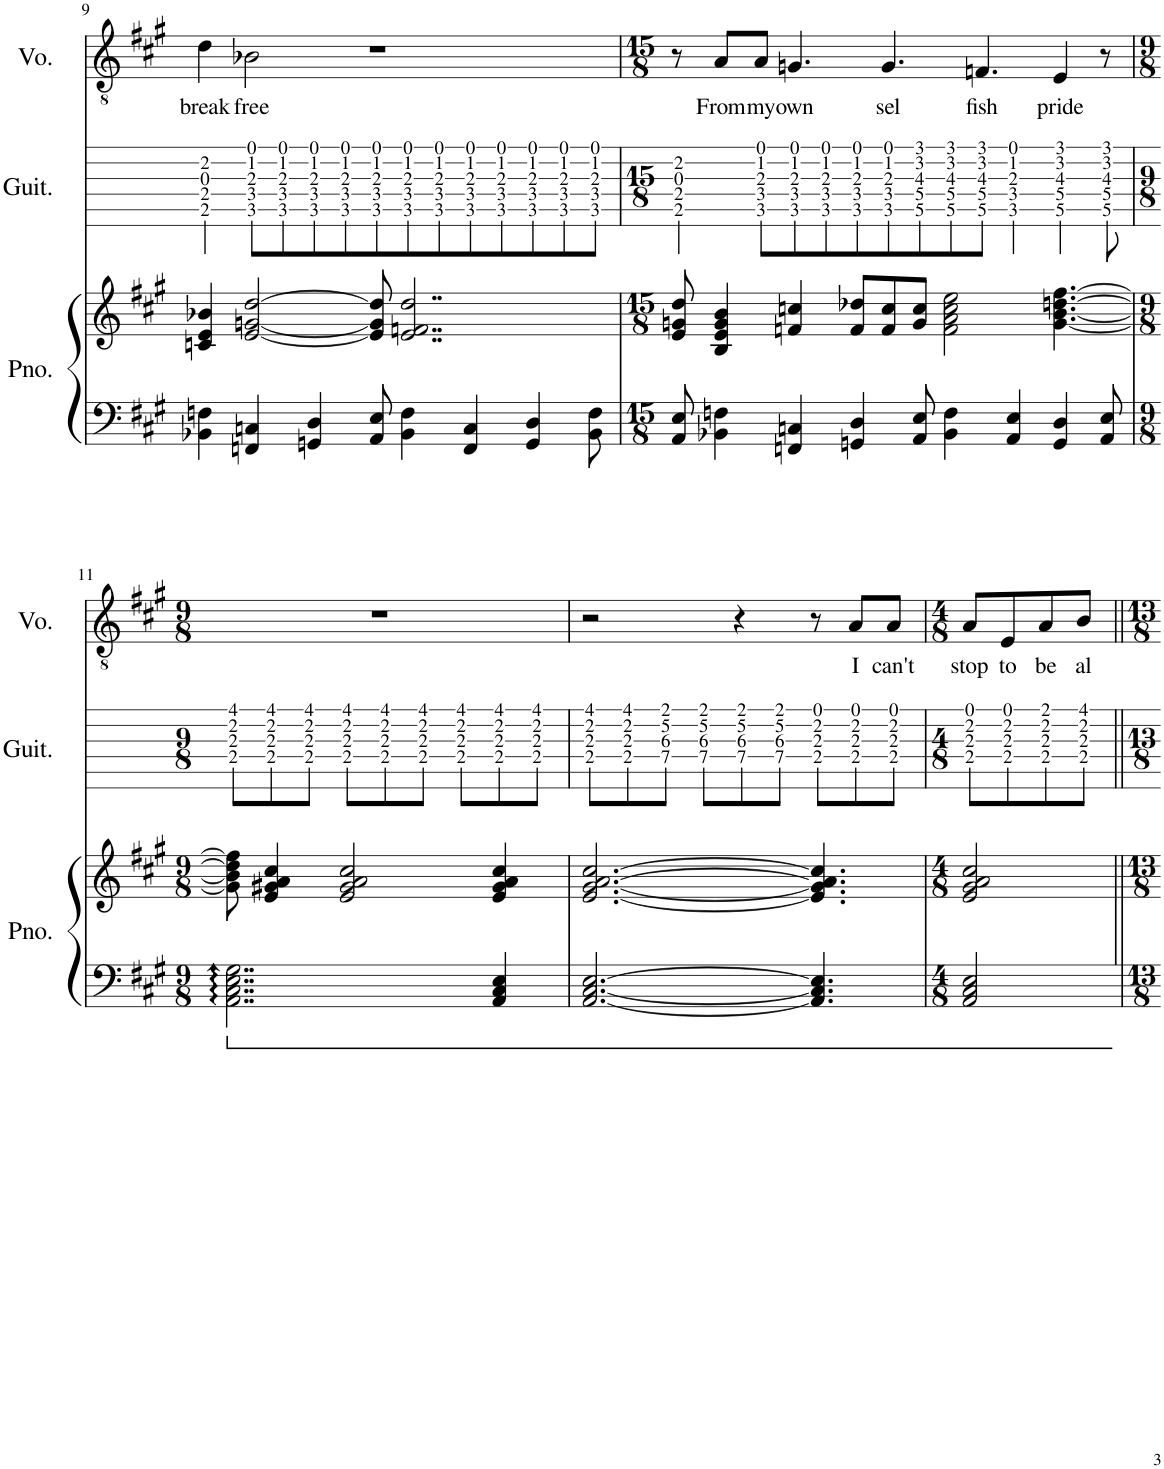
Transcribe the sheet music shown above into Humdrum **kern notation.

**kern	**kern	**kern	**kern	**text
*part3	*part3	*part2	*part1	*part1
*staff4	*staff3	*staff2	*staff1	*staff1
*I"Piano	*	*I"Acoustic Guitar	*I"Voice	*
*I'Pno.	*	*I'Guit.	*I'Vo.	*
!!LO:PB:g=z
*clefF4	*clefG2	*	*clefGv2	*
*k[f#c#g#]	*k[f#c#g#]	*k[f#c#g#]	*k[f#c#g#]	*
*M7/4	*M7/4	*M7/4	*M7/4	*
=9	=9	=9	=9	=9
!	!	!	!	!LO:LY:b
4BB-X\ 4Fn\	4cn/ 4e/ 4b-X/	4BB\ 4E\ 4Gn\ 4c#\	4d\	break
!	!	!	!	!LO:LY:b
4FFn/ 4Cn/	[2e/ [2gn/ [2dd/	8Cn\ 8Fn\ 8A\ 8cn\ 8e\L	2B-X\	free
.	.	8C\ 8F\ 8A\ 8c\ 8e\	.	.
4GGn/ 4D/	.	8C\ 8F\ 8A\ 8c\ 8e\	.	.
.	.	8C\ 8F\ 8A\ 8c\ 8e\	.	.
8AA/ 8E/	8e/] 8g/] 8dd/]	8C\ 8F\ 8A\ 8c\ 8e\	1r	.
4BB-\ 4F\	2..e/ 2..fn/ 2..dd/	8C\ 8F\ 8A\ 8c\ 8e\	.	.
.	.	8C\ 8F\ 8A\ 8c\ 8e\	.	.
4FF/ 4C/	.	8C\ 8F\ 8A\ 8c\ 8e\	.	.
.	.	8C\ 8F\ 8A\ 8c\ 8e\	.	.
4GG/ 4D/	.	8C\ 8F\ 8A\ 8c\ 8e\	.	.
.	.	8C\ 8F\ 8A\ 8c\ 8e\	.	.
8BB-\ 8F\	.	8C\ 8F\ 8A\ 8c\ 8e\J	.	.
=10	=10	=10	=10	=10
*M15/8	*M15/8	*M15/8	*M15/8	*
8AA/ 8E/	8e/ 8gn/ 8dd/	4BB\ 4E\ 4Gn\ 4c#\	8r	.
!	!	!	!	!LO:LY:b
4BB-X\ 4Fn\	4B/ 4e/ 4g/ 4b/	.	8A/L	From
!	!	!	!	!LO:LY:b
.	.	8Cn\ 8Fn\ 8A\ 8cn\ 8e\L	8A/J	my
!	!	!	!	!LO:LY:b
4FFn/ 4Cn/	4fn/ 4ccn/	8C\ 8F\ 8A\ 8c\ 8e\	4.Gn/	own
.	.	8C\ 8F\ 8A\ 8c\ 8e\	.	.
4GGn/ 4D/	8f/ 8dd-X/L	8C\ 8F\ 8A\ 8c\ 8e\	.	.
!	!	!	!	!LO:LY:b
.	8f/ 8cc/	8C\ 8F\ 8A\ 8c\ 8e\	4.G/	sel
8AA/ 8E/	8g/ 8cc/J	8D\ 8G\ 8B\ 8d\ 8gn\	.	.
4BB-\ 4F\	2f\ 2a\ 2cc\ 2ee\	8D\ 8G\ 8B\ 8d\ 8g\	.	.
!	!	!	!	!LO:LY:b
.	.	8D\ 8G\ 8B\ 8d\ 8g\J	4.Fn/	fish
4AA/ 4E/	.	4C\ 4F\ 4A\ 4c\ 4e\	.	.
!	!	!	!	!LO:LY:b
4GG/ 4D/	[4.g\ [4.b\ [4.ddn\ [4.ff#\	4D\ 4G\ 4B\ 4d\ 4g\	4E/	pride
8AA/ 8E/	.	8D\ 8G\ 8B\ 8d\ 8g\	8r	.
!!LO:LB:g=z
=11	=11	=11	=11	=11
*M9/8	*M9/8	*M9/8	*M9/8	*
2..AA\: 2..C#\: 2..E\: 2..G#\:	8g\] 8b\] 8dd\] 8ff#\]	8E\ 8A\ 8c#\ 8g#\L	8%9r	.
.	4e/ 4g#X/ 4a/ 4cc#/	8E\ 8A\ 8c#\ 8g#\	.	.
.	.	8E\ 8A\ 8c#\ 8g#\J	.	.
.	2e/ 2g#/ 2a/ 2cc#/	8E\ 8A\ 8c#\ 8g#\L	.	.
.	.	8E\ 8A\ 8c#\ 8g#\	.	.
.	.	8E\ 8A\ 8c#\ 8g#\J	.	.
.	.	8E\ 8A\ 8c#\ 8g#\L	.	.
4AA/ 4C#/ 4E/	4e/ 4g#/ 4a/ 4cc#/	8E\ 8A\ 8c#\ 8g#\	.	.
.	.	8E\ 8A\ 8c#\ 8g#\J	.	.
=12	=12	=12	=12	=12
[2.AA/ [2.C#/ [2.E/	[2.e/ [2.g#/ [2.a/ [2.cc#/	8E\ 8A\ 8c#\ 8g#\L	2r	.
.	.	8E\ 8A\ 8c#\ 8g#\	.	.
.	.	8A\ 8c#\ 8e\ 8f#\J	.	.
.	.	8A\ 8c#\ 8e\ 8f#\L	.	.
.	.	8A\ 8c#\ 8e\ 8f#\	4r	.
.	.	8A\ 8c#\ 8e\ 8f#\J	.	.
4.AA/] 4.C#/] 4.E/]	4.e/] 4.g#/] 4.a/] 4.cc#/]	8E\ 8A\ 8c#\ 8e\L	8r	.
!	!	!	!	!LO:LY:b
.	.	8E\ 8A\ 8c#\ 8e\	8A/L	I
!	!	!	!	!LO:LY:b
.	.	8E\ 8A\ 8c#\ 8e\J	8A/J	can't
=13	=13	=13	=13	=13
*M4/8	*M4/8	*M4/8	*M4/8	*
!	!	!	!	!LO:LY:b
2AA/ 2C#/ 2E/	2e/ 2g#/ 2a/ 2cc#/	8E\ 8A\ 8c#\ 8e\L	8A/L	stop
!	!	!	!	!LO:LY:b
.	.	8E\ 8A\ 8c#\ 8e\	8E/	to
!	!	!	!	!LO:LY:b
.	.	8E\ 8A\ 8c#\ 8f#\	8A/	be
!	!	!	!	!LO:LY:b
.	.	8E\ 8A\ 8c#\ 8g#\J	8B/J	al
=||	=||	=||	=||	=||
*-	*-	*-	*-	*-
